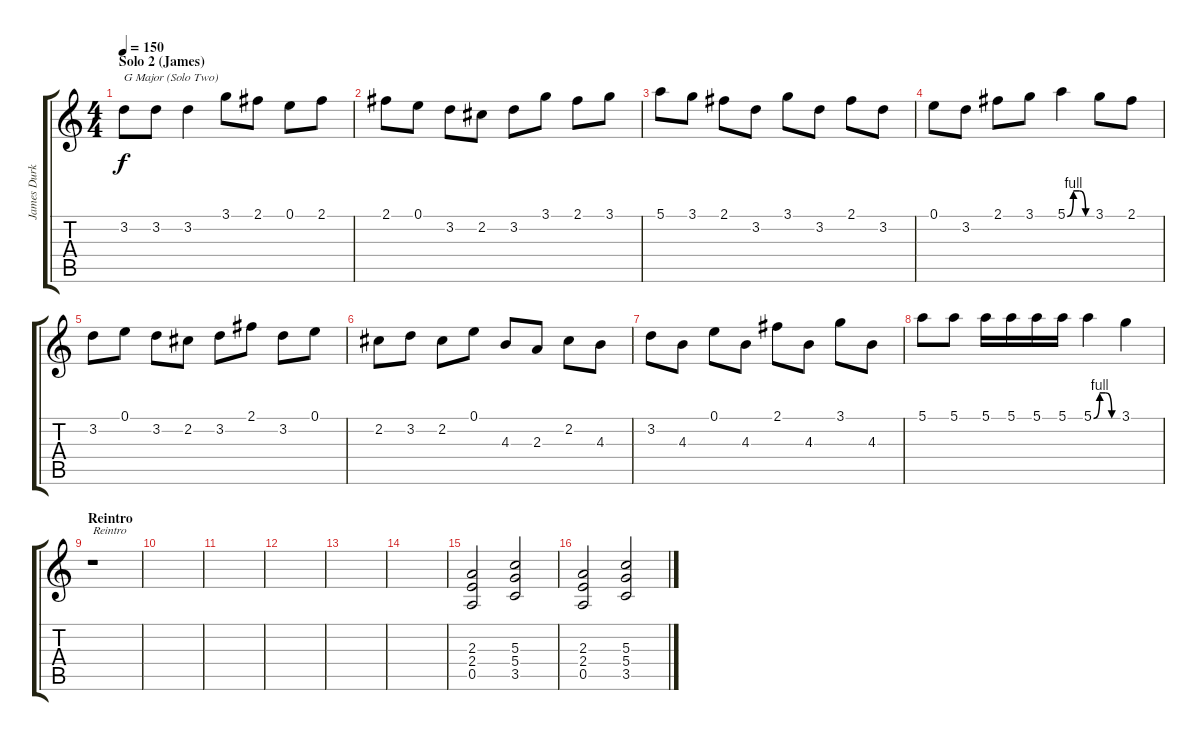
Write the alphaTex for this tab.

\track ("James Durkin (Guitar)" "James Durk") {instrument overdrivenguitar}
\staff {score tabs}
\tuning (E4 B3 G3 D3 A2 E2) {hide}
\ts (4 4)
\section ("" "Solo 2 (James)")
\tempo 150
\clef g2
\ks c
3.2.8{txt "G Major (Solo Two)" dy f} 3.2.8 3.2.4 3.1.8 2.1.8 0.1.8 2.1.8 |
2.1.8 0.1.8 3.2.8 2.2.8 3.2.8 3.1.8 2.1.8 3.1.8 |
5.1.8 3.1.8 2.1.8 3.2.8 3.1.8 3.2.8 2.1.8 3.2.8 |
0.1.8 3.2.8 2.1.8 3.1.8 5.1{be (custom 0 0 15 4 30 4 45 0 60 0)}.4 3.1.8 2.1.8 |
3.2.8 0.1.8 3.2.8 2.2.8 3.2.8 2.1.8 3.2.8 0.1.8 |
2.2.8 3.2.8 2.2.8 0.1.8 4.3.8 2.3.8 2.2.8 4.3.8 |
3.2.8 4.3.8 0.1.8 4.3.8 2.1.8 4.3.8 3.1.8 4.3.8 |
5.1.8 5.1.8 5.1.16 5.1.16 5.1.16 5.1.16 5.1{be (custom 0 0 15 4 30 4 45 0 60 0)}.4 3.1.4 |
\section ("" "Reintro")
r.1{txt "Reintro"} |
|
|
|
|
|
(2.3 2.4 0.5).2 (5.3 5.4 3.5).2 |
(2.3 2.4 0.5).2 (5.3 5.4 3.5).2
